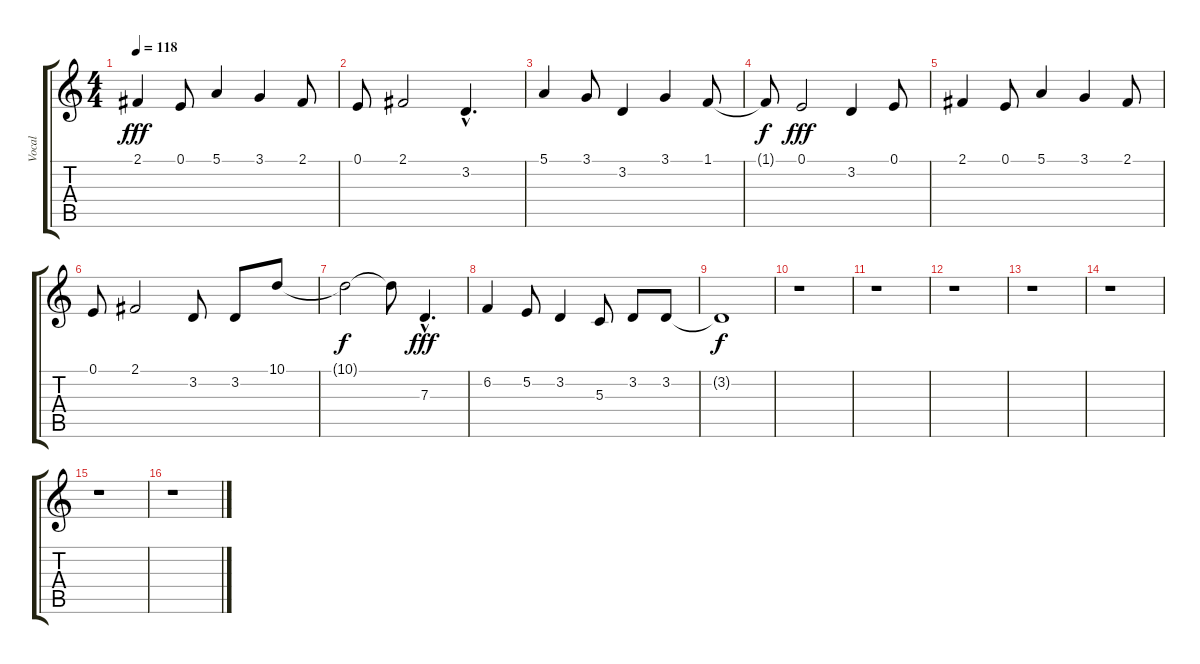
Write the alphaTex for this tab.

\track ("Vocal" "Vocal") {instrument flute}
\staff {score tabs}
\tuning (E4 B3 G3 D3 A2 E2) {hide}
\ts (4 4)
\tempo 118
\clef g2
\ks c
2.1.4{dy fff} 0.1.8 5.1.4 3.1.4 2.1.8 |
0.1.8 2.1.2 3.2{hac}.4{d} |
5.1.4 3.1.8 3.2.4 3.1.4 1.1.8 |
1.1{t}.8{dy f} 0.1.2{dy fff} 3.2.4 0.1.8 |
2.1.4 0.1.8 5.1.4 3.1.4 2.1.8 |
0.1.8 2.1.2 3.2.8 3.2.8 10.1.8 |
10.1{t}.2{dy f} 10.1{t}.8 7.3{hac}.4{d dy fff} |
6.2.4 5.2.8 3.2.4 5.3.8 3.2.8 3.2.8 |
3.2{t}.1{dy f} |
r.1 |
r.1 |
r.1 |
r.1 |
r.1 |
r.1 |
r.1
